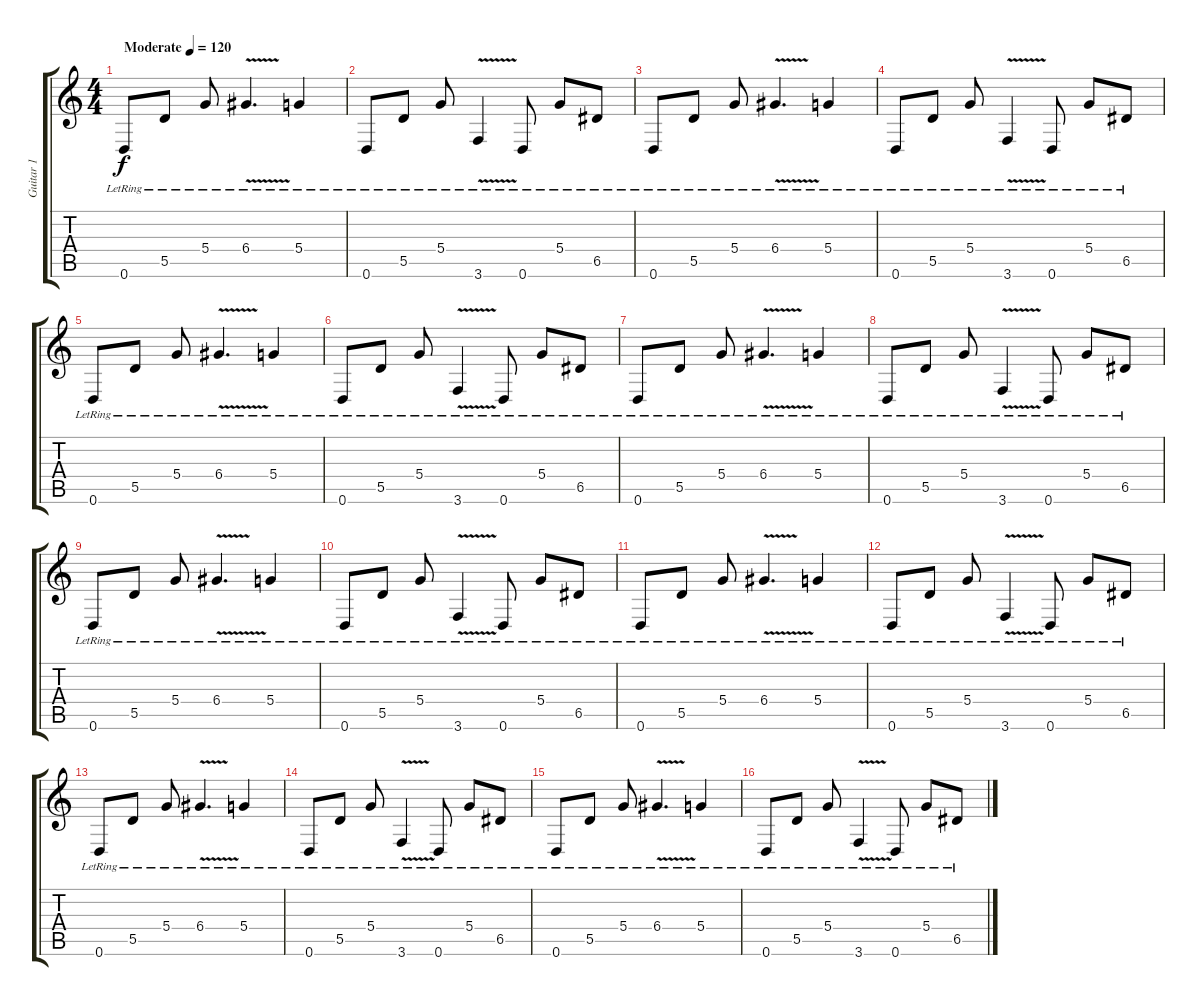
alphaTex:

\track ("Guitar 1" "Guitar 1") {instrument acousticguitarsteel}
\staff {score tabs}
\tuning (E4 B3 G3 D3 A2 D2) {hide}
\ts (4 4)
\tempo (120 "Moderate")
\clef g2
\ks c
0.6{lr}.8{dy f instrument acousticguitarsteel} 5.5{lr}.8 5.4{lr}.8 6.4{v lr}.4{d} 5.4{lr}.4 |
0.6{lr}.8 5.5{lr}.8 5.4{lr}.8 3.6{v lr}.4 0.6{lr}.8 5.4{lr}.8 6.5{lr}.8 |
0.6{lr}.8 5.5{lr}.8 5.4{lr}.8 6.4{v lr}.4{d} 5.4{lr}.4 |
0.6{lr}.8 5.5{lr}.8 5.4{lr}.8 3.6{v lr}.4 0.6{lr}.8 5.4{lr}.8 6.5{lr}.8 |
0.6{lr}.8 5.5{lr}.8 5.4{lr}.8 6.4{v lr}.4{d} 5.4{lr}.4 |
0.6{lr}.8 5.5{lr}.8 5.4{lr}.8 3.6{v lr}.4 0.6{lr}.8 5.4{lr}.8 6.5{lr}.8 |
0.6{lr}.8 5.5{lr}.8 5.4{lr}.8 6.4{v lr}.4{d} 5.4{lr}.4 |
0.6{lr}.8 5.5{lr}.8 5.4{lr}.8 3.6{v lr}.4 0.6{lr}.8 5.4{lr}.8 6.5{lr}.8 |
0.6{lr}.8 5.5{lr}.8 5.4{lr}.8 6.4{v lr}.4{d} 5.4{lr}.4 |
0.6{lr}.8 5.5{lr}.8 5.4{lr}.8 3.6{v lr}.4 0.6{lr}.8 5.4{lr}.8 6.5{lr}.8 |
0.6{lr}.8 5.5{lr}.8 5.4{lr}.8 6.4{v lr}.4{d} 5.4{lr}.4 |
0.6{lr}.8 5.5{lr}.8 5.4{lr}.8 3.6{v lr}.4 0.6{lr}.8 5.4{lr}.8 6.5{lr}.8 |
0.6{lr}.8 5.5{lr}.8 5.4{lr}.8 6.4{v lr}.4{d} 5.4{lr}.4 |
0.6{lr}.8 5.5{lr}.8 5.4{lr}.8 3.6{v lr}.4 0.6{lr}.8 5.4{lr}.8 6.5{lr}.8 |
0.6{lr}.8 5.5{lr}.8 5.4{lr}.8 6.4{v lr}.4{d} 5.4{lr}.4 |
0.6{lr}.8 5.5{lr}.8 5.4{lr}.8 3.6{v lr}.4 0.6{lr}.8 5.4{lr}.8 6.5{lr}.8
